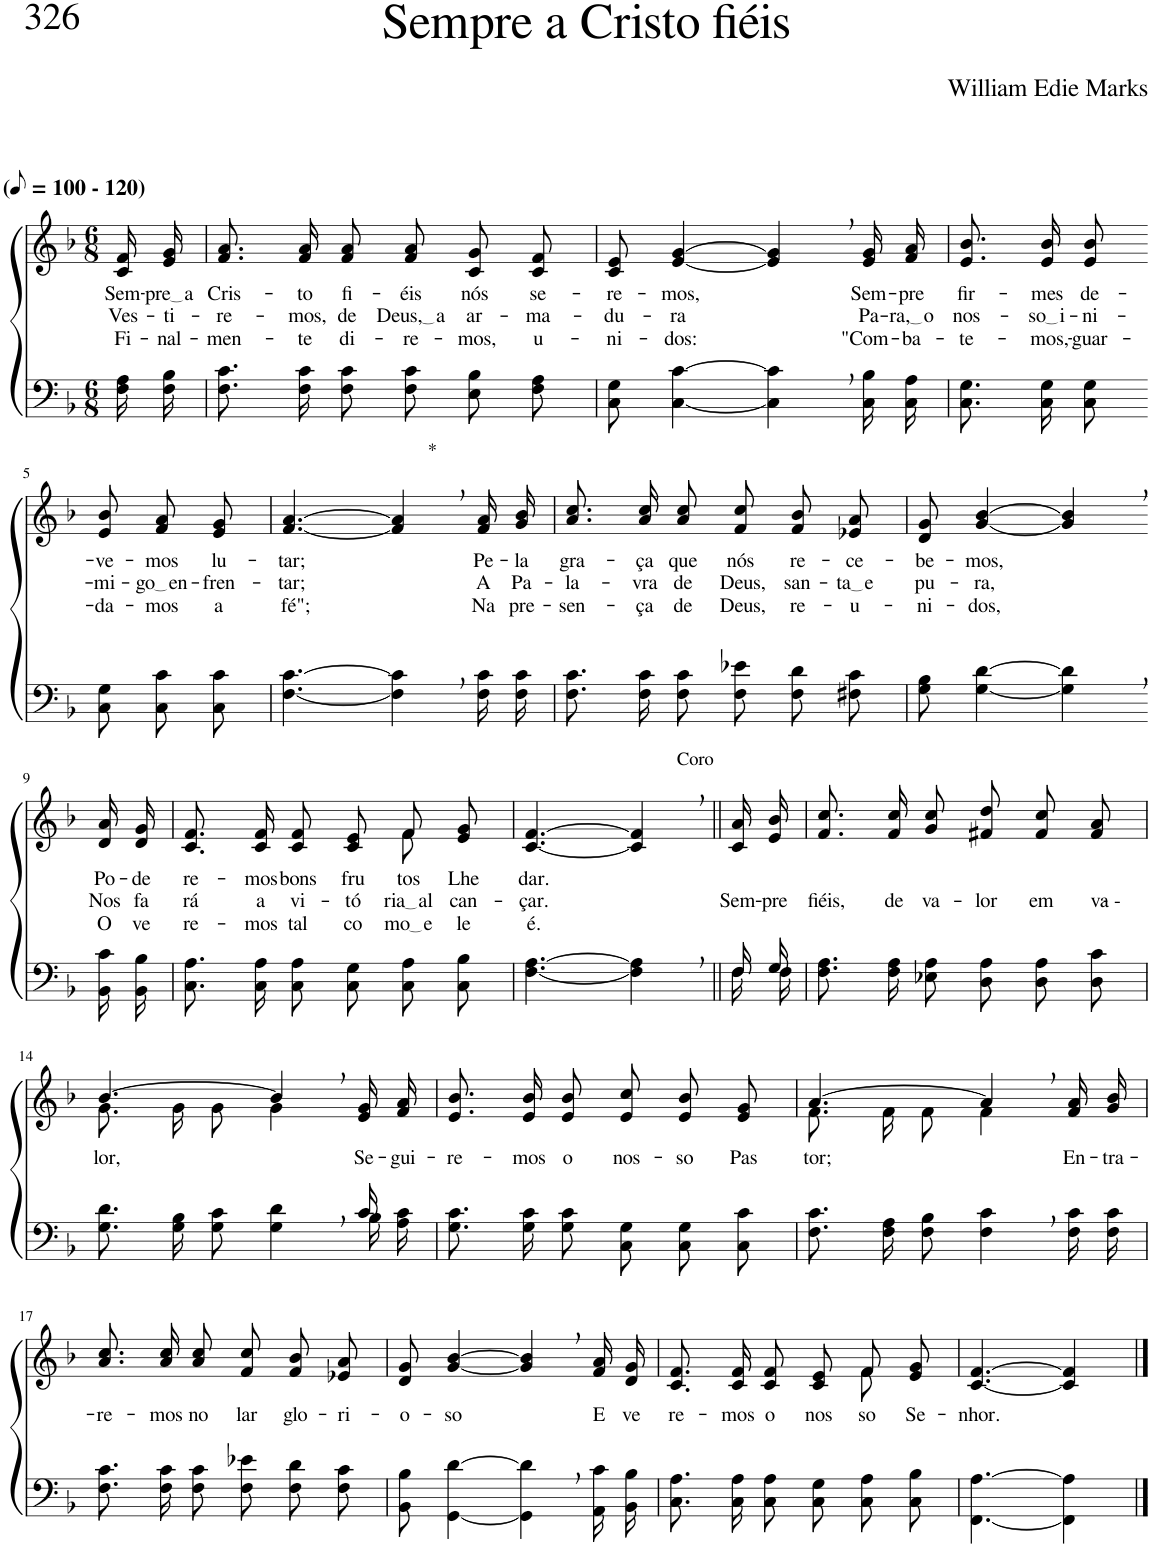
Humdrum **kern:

**kern	**kern	**text	**text	**text
*part2	*part1	*part1	*part1	*part1
*staff2	*staff1	*staff1	*staff1	*staff1
*I"Parte III e IV	*I"Parte I e II	*	*	*
*clefF4	*clefG2	*	*	*
*k[b-]	*k[b-]	*	*	*
*M6/8	*M6/8	*	*	*
*MM50	*MM50	*	*	*
=1	=1	=1	=1	=1
!	!LO:TX:a:B:t=(	!	!	!
!	!LO:TX:a:B:t=- 120)	!	!	!
!	!	!LO:LY:b	!LO:LY:b	!LO:LY:b
16F\ 16A\LL	16c/ 16f/LL	Sem-	Ves-	Fi-
!	!	!LO:LY:b	!LO:LY:b	!LO:LY:b
16F\ 16B-\JJ	16e/ 16g/JJ	pre a	-ti-	-nal-
=2	=2	=2	=2	=2
!	!	!LO:LY:b	!LO:LY:b	!LO:LY:b
8.F\ 8.c\L	8.f/ 8.a/L	Cris-	-re-	-men-
!	!	!LO:LY:b	!LO:LY:b	!LO:LY:b
16F\ 16c\K	16f/ 16a/K	-to	-mos,	-te
!	!	!LO:LY:b	!LO:LY:b	!LO:LY:b
8F\ 8c\J	8f/ 8a/J	fi-	de	di-
!	!	!LO:LY:b	!LO:LY:b	!LO:LY:b
8F\ 8c\L	8f/ 8a/L	-éis	Deus, a	-re-
!	!	!LO:LY:b	!LO:LY:b	!LO:LY:b
8E\ 8B-\	8c/ 8g/	nós	ar-	-mos,
!	!	!LO:LY:b	!LO:LY:b	!LO:LY:b
8F\ 8A\J	8c/ 8f/J	se-	-ma-	u-
=3	=3	=3	=3	=3
!	!	!LO:LY:b	!LO:LY:b	!LO:LY:b
8C\ 8G\	8c/ 8e/	-re-	-du-	-ni-
!	!	!LO:LY:b	!LO:LY:b	!LO:LY:b
[4C\ [4c\	[4e/ [4g/	-mos,	-ra	-dos:
4C\], 4c\],	4e/], 4g/],	.	.	.
!	!	!LO:LY:b	!LO:LY:b	!LO:LY:b
16C\ 16B-\LL	16e/ 16g/LL	Sem-	Pa-	"Com-
!	!	!LO:LY:b	!LO:LY:b	!LO:LY:b
16C\ 16A\JJ	16f/ 16a/JJ	-pre	ra, o	-ba-
=4	=4	=4	=4	=4
!	!	!LO:LY:b	!LO:LY:b	!LO:LY:b
8.C\ 8.G\L	8.e/ 8.b-/L	fir-	nos-	-te-
!	!	!LO:LY:b	!LO:LY:b	!LO:LY:b
16C\ 16G\K	16e/ 16b-/K	-mes	so i	-mos,-
!	!	!LO:LY:b	!LO:LY:b	!LO:LY:b
8C\ 8G\J	8e/ 8b-/J	de-	-ni-	-guar-
!!LO:LB:g=z
=5-	=5-	=5-	=5-	=5-
!	!	!LO:LY:b	!LO:LY:b	!LO:LY:b
8C\ 8G\L	8e/ 8b-/L	-ve-	-mi-	-da-
!	!	!LO:LY:b	!LO:LY:b	!LO:LY:b
8C\ 8c\	8f/ 8a/	-mos	go en	-mos
!	!	!LO:LY:b	!LO:LY:b	!LO:LY:b
8C\ 8c\J	8e/ 8g/J	lu-	-fren-	a
=6	=6	=6	=6	=6
!	!	!LO:LY:b	!LO:LY:b	!LO:LY:b
[4.F\ [4.c\	[4.f/ [4.a/	-tar;	-tar;	fé";
!	!LO:TX:a:t=*	!	!	!
4F\], 4c\],	4f/], 4a/],	.	.	.
!	!	!LO:LY:b	!LO:LY:b	!LO:LY:b
16F\ 16c\LL	16f/ 16a/LL	Pe-	-A	Na
!	!	!LO:LY:b	!LO:LY:b	!LO:LY:b
16F\ 16c\JJ	16g/ 16b-/JJ	-la	Pa-	pre-
=7	=7	=7	=7	=7
!	!	!LO:LY:b	!LO:LY:b	!LO:LY:b
8.F\ 8.c\L	8.a\ 8.cc\L	gra-	-la-	-sen-
!	!	!LO:LY:b	!LO:LY:b	!LO:LY:b
16F\ 16c\K	16a\ 16cc\K	-ça	-vra	-ça
!	!	!LO:LY:b	!LO:LY:b	!LO:LY:b
8F\ 8c\J	8a\ 8cc\J	que	de	de
!	!	!LO:LY:b	!LO:LY:b	!LO:LY:b
8F\ 8e-X\L	8f/ 8cc/L	nós	Deus,	Deus,
!	!	!LO:LY:b	!LO:LY:b	!LO:LY:b
8F\ 8d\	8f/ 8b-/	re-	san-	re-
!	!	!LO:LY:b	!LO:LY:b	!LO:LY:b
8F#X\ 8c\J	8e-X/ 8a/J	-ce-	ta e	-u-
=8	=8	=8	=8	=8
!	!	!LO:LY:b	!LO:LY:b	!LO:LY:b
8G\ 8B-\	8d/ 8g/	-be-	pu-	-ni-
!	!	!LO:LY:b	!LO:LY:b	!LO:LY:b
[4G\ [4d\	[4g/ [4b-/	-mos,	-ra,	-dos,
4G\], 4d\],	4g/], 4b-/],	.	.	.
!!LO:LB:g=z
=9-	=9-	=9-	=9-	=9-
!	!	!LO:LY:b	!LO:LY:b	!LO:LY:b
16BB-\ 16c\LL	16d/ 16a/LL	Po-	Nos	O
!	!	!LO:LY:b	!LO:LY:b	!LO:LY:b
16BB-\ 16B-\JJ	16d/ 16g/JJ	-de-	fa-	ve-
=10	=10	=10	=10	=10
*	*^	*	*	*
!	!	!	!LO:LY:b	!LO:LY:b	!LO:LY:b
8.C\ 8.A\L	2ryy	8.c/ 8.f/L	re-	-rá	-re-
!	!	!	!LO:LY:b	!LO:LY:b	!LO:LY:b
16C\ 16A\K	.	16c/ 16f/K	-mos	a	-mos
!	!	!	!LO:LY:b	!LO:LY:b	!LO:LY:b
8C\ 8A\J	.	8c/ 8f/J	bons	vi-	tal
!	!	!	!LO:LY:b	!LO:LY:b	!LO:LY:b
8C\ 8G\L	.	8c/ 8e/L	fru-	-tó-	co-
!	!	!	!LO:LY:b	!LO:LY:b	!LO:LY:b
8C\ 8A\	8f\	8f/	-tos	ria al	mo e
!	!	!	!LO:LY:b	!LO:LY:b	!LO:LY:b
8C\ 8B-\J	8ryy	8e/ 8g/J	Lhe	can-	-le
=11	=11	=11	=11	=11	=11
!	!	!	!LO:LY:b	!LO:LY:b	!LO:LY:b
*	*v	*v	*	*	*
[4.F\ [4.A\	[4.c/ [4.f/	dar.	-çar.	é.
!	!LO:TX:a:t=Coro	!	!	!
4F\], 4A\],	4c/], 4f/],	.	.	.
=12||	=12||	=12||	=12||	=12||
*^	*	*	*	*
!	!	!	!	!LO:LY:b	!
16F/LL	16F\LL	16c/ 16a/LL	.	Sem-	.
!	!	!	!	!LO:LY:b	!
16G/JJ	16F\JJ	16e/ 16b-/JJ	.	-pre	.
=13	=13	=13	=13	=13	=13
!	!	!	!	!LO:LY:b	!
*v	*v	*	*	*	*
8.F\ 8.A\L	8.f/ 8.cc/L	.	fiéis,	.
!	!	!	!LO:LY:b	!
16F\ 16A\K	16f/ 16cc/K	.	de	.
!	!	!	!LO:LY:b	!
8E-X\ 8A\J	8g/ 8cc/J	.	va-	.
!	!	!	!LO:LY:b	!
8D\ 8A\L	8f#X/ 8dd/L	.	-lor	.
!	!	!	!LO:LY:b	!
8D\ 8A\	8f#/ 8cc/	.	em	.
!	!	!	!LO:LY:b	!
8D\ 8c\J	8f#/ 8a/J	.	va --	.
!!LO:LB:g=z
=14	=14	=14	=14	=14
*^	*^	*	*	*
!	!	!	!	!LO:LY:b	!	!
2ryy	8.G\ 8.d\L	[4.b-/	8.g\L	lor,	.	.
.	16G\ 16B-\K	.	16g\Jk	.	.	.
.	8G\ 8c\J	.	8g\	.	.	.
.	4G\ 4d\	4b-,/]	4g\	.	.	.
8ryy	.	.	.	.	.	.
!	!	!	!	!LO:LY:b	!	!
16c/	16B-\LL	16e/ 16g/LL	8ryy	Se-	.	.
!	!	!	!	!LO:LY:b	!	!
16ryy	16A\ 16c\JJ	16f/ 16a/JJ	.	-gui-	.	.
*	*	*v	*v	*	*	*
=15	=15	=15	=15	=15	=15
!	!	!	!LO:LY:b	!	!
*v	*v	*	*	*	*
8.G\ 8.c\L	8.e/ 8.b-/L	-re-	.	.
!	!	!LO:LY:b	!	!
16G\ 16c\K	16e/ 16b-/K	-mos	.	.
!	!	!LO:LY:b	!	!
8G\ 8c\J	8e/ 8b-/J	o	.	.
!	!	!LO:LY:b	!	!
8C\ 8G\L	8e/ 8cc/L	nos-	.	.
!	!	!LO:LY:b	!	!
8C\ 8G\	8e/ 8b-/	-so	.	.
!	!	!LO:LY:b	!	!
8C\ 8c\J	8e/ 8g/J	Pas-	.	.
=16	=16	=16	=16	=16
*	*^	*	*	*
!	!	!	!LO:LY:b	!	!
8.F\ 8.c\L	[4.a/	8.f\L	-tor;	.	.
16F\ 16A\K	.	16f\Jk	.	.	.
8F\ 8B-\J	.	8f\	.	.	.
4F\, 4c\,	4a,/]	4f\	.	.	.
!	!	!	!LO:LY:b	!	!
16F\ 16c\LL	16f/ 16a/LL	8ryy	En-	.	.
!	!	!	!LO:LY:b	!	!
16F\ 16c\JJ	16g/ 16b-/JJ	.	-tra-	.	.
*	*v	*v	*	*	*
!!LO:LB:g=z
=17	=17	=17	=17	=17
!	!	!LO:LY:b	!	!
8.F\ 8.c\L	8.a\ 8.cc\L	-re-	.	.
!	!	!LO:LY:b	!	!
16F\ 16c\K	16a\ 16cc\K	-mos	.	.
!	!	!LO:LY:b	!	!
8F\ 8c\J	8a\ 8cc\J	no	.	.
!	!	!LO:LY:b	!	!
8F\ 8e-X\L	8f/ 8cc/L	lar	.	.
!	!	!LO:LY:b	!	!
8F\ 8d\	8f/ 8b-/	glo-	.	.
!	!	!LO:LY:b	!	!
8F\ 8c\J	8e-X/ 8a/J	-ri-	.	.
=18	=18	=18	=18	=18
!	!	!LO:LY:b	!	!
8BB-\ 8B-\	8d/ 8g/	-o-	.	.
!	!	!LO:LY:b	!	!
[4GG\ [4d\	[4g/ [4b-/	-so	.	.
4GG\], 4d\],	4g/], 4b-/],	.	.	.
!	!	!LO:LY:b	!	!
16AA\ 16c\LL	16f/ 16a/LL	E	.	.
!	!	!LO:LY:b	!	!
16BB-\ 16B-\JJ	16d/ 16g/JJ	ve-	.	.
=19	=19	=19	=19	=19
*	*^	*	*	*
!	!	!	!LO:LY:b	!	!
8.C\ 8.A\L	2ryy	8.c/ 8.f/L	-re-	.	.
!	!	!	!LO:LY:b	!	!
16C\ 16A\K	.	16c/ 16f/K	-mos	.	.
!	!	!	!LO:LY:b	!	!
8C\ 8A\J	.	8c/ 8f/J	o	.	.
!	!	!	!LO:LY:b	!	!
8C\ 8G\L	.	8c/ 8e/L	nos-	.	.
!	!	!	!LO:LY:b	!	!
8C\ 8A\	8f\	8f/	-so	.	.
!	!	!	!LO:LY:b	!	!
8C\ 8B-\J	8ryy	8e/ 8g/J	Se-	.	.
=20	=20	=20	=20	=20	=20
!	!	!	!LO:LY:b	!	!
*	*v	*v	*	*	*
[4.FF\ [4.A\	[4.c/ [4.f/	-nhor.	.	.
4FF\] 4A\]	4c/] 4f/]	.	.	.
==	==	==	==	==
*-	*-	*-	*-	*-
